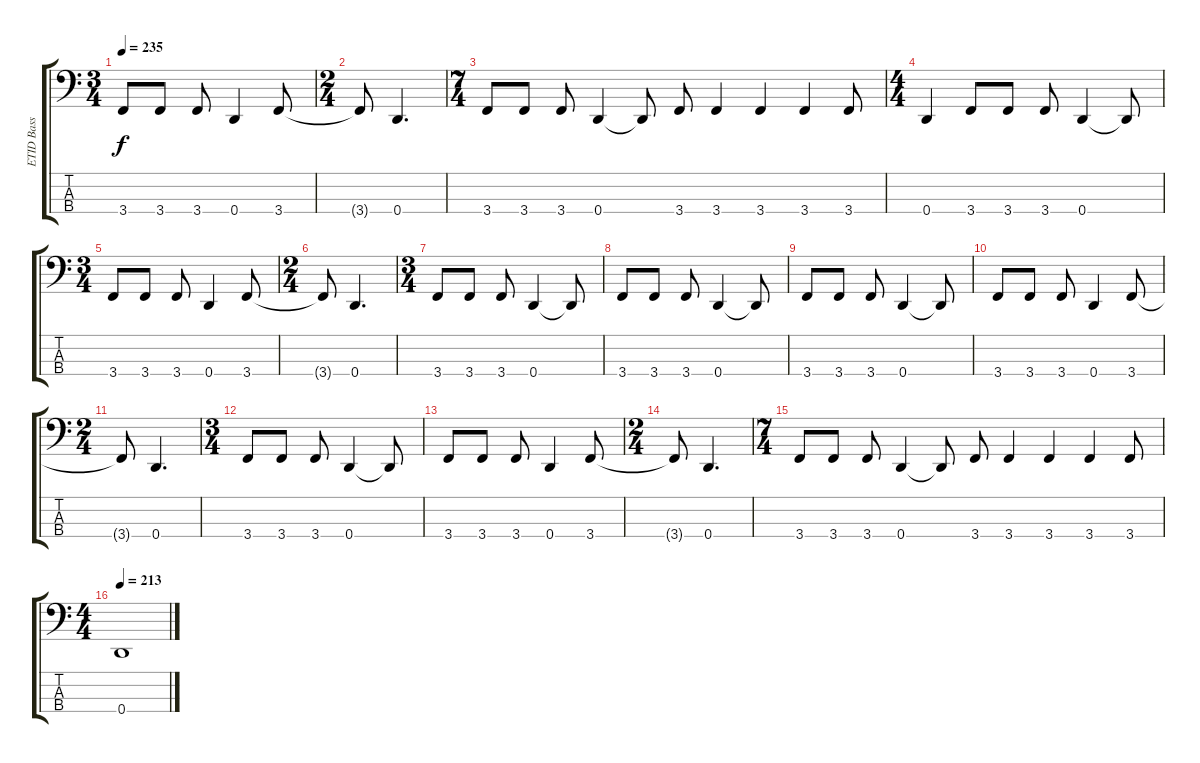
\track ("ETID Bass" "ETID Bass") {instrument slapbass1}
\staff {score tabs}
\tuning (G2 D2 A1 D1) {hide}
\ts (3 4)
\tempo 235
\clef f4
\ks c
3.4.8{dy f} 3.4.8 3.4.8 0.4.4 3.4.8 |
\ts (2 4)
3.4{t}.8 0.4.4{d} |
\ts (7 4)
3.4.8 3.4.8 3.4.8 0.4.4 0.4{t}.8 3.4.8 3.4.4 3.4.4 3.4.4 3.4.8 |
\ts (4 4)
0.4.4 3.4.8 3.4.8 3.4.8 0.4.4 0.4{t}.8 |
\ts (3 4)
3.4.8 3.4.8 3.4.8 0.4.4 3.4.8 |
\ts (2 4)
3.4{t}.8 0.4.4{d} |
\ts (3 4)
3.4.8 3.4.8 3.4.8 0.4.4 0.4{t}.8 |
3.4.8 3.4.8 3.4.8 0.4.4 0.4{t}.8 |
3.4.8 3.4.8 3.4.8 0.4.4 0.4{t}.8 |
3.4.8 3.4.8 3.4.8 0.4.4 3.4.8 |
\ts (2 4)
3.4{t}.8 0.4.4{d} |
\ts (3 4)
3.4.8 3.4.8 3.4.8 0.4.4 0.4{t}.8 |
3.4.8 3.4.8 3.4.8 0.4.4 3.4.8 |
\ts (2 4)
3.4{t}.8 0.4.4{d} |
\ts (7 4)
3.4.8 3.4.8 3.4.8 0.4.4 0.4{t}.8 3.4.8 3.4.4 3.4.4 3.4.4 3.4.8 |
\ts (4 4)
\tempo 213
0.4.1
